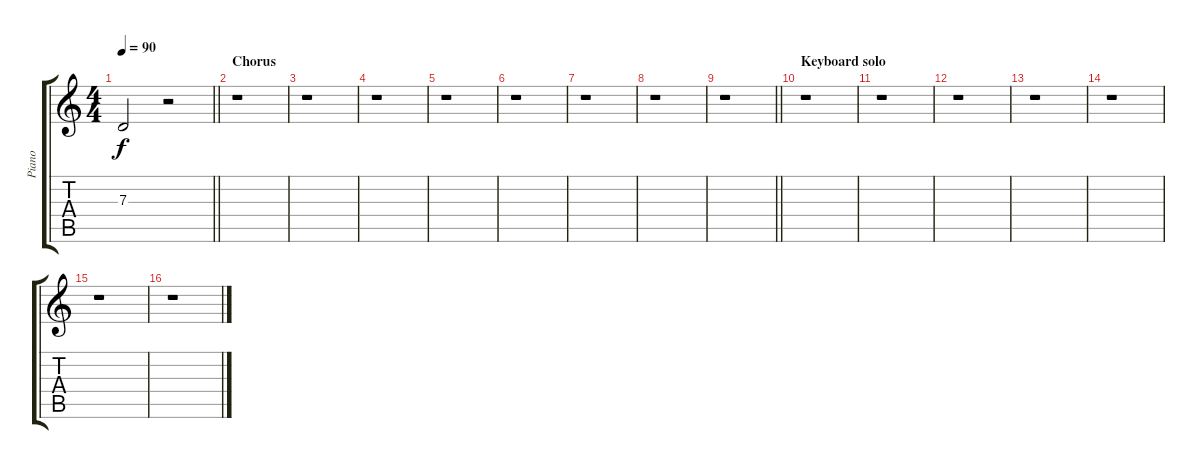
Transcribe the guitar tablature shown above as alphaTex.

\track ("Piano" "Piano") {instrument brightacousticpiano}
\staff {score tabs}
\tuning (E4 B3 G3 D3 A2 E2) {hide}
\ts (4 4)
\tempo 90
\clef g2
\barLineRight lightlight
\ks c
7.3.2{dy f} r.2 |
\section ("" "Chorus")
r.1 |
r.1 |
r.1 |
r.1 |
r.1 |
r.1 |
r.1 |
\barLineRight lightlight
r.1 |
\section ("" "Keyboard solo")
r.1 |
r.1 |
r.1 |
r.1 |
r.1 |
r.1 |
r.1
